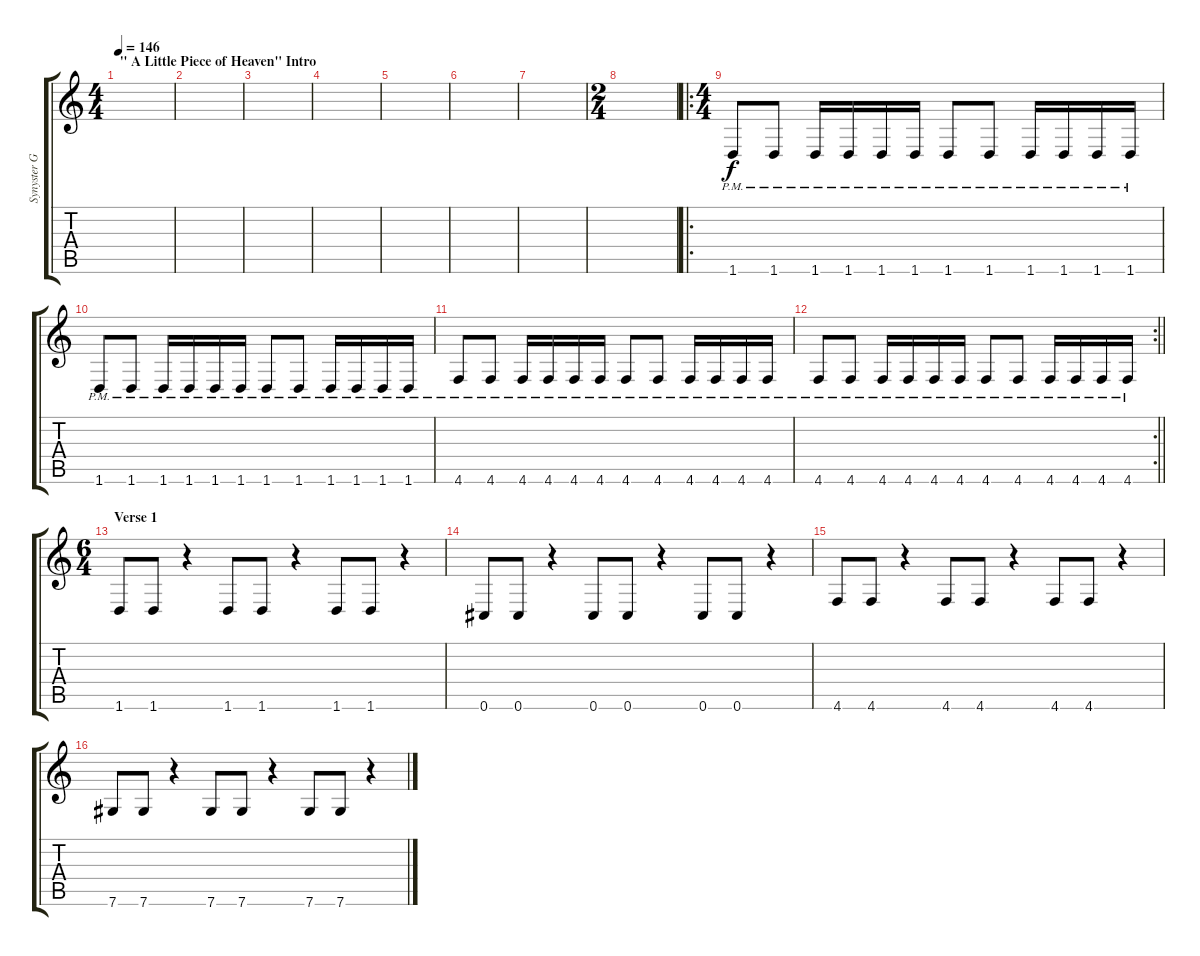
\track ("Synyster Gates | Gtr. 1 - Db" "Synyster G") {instrument distortionguitar}
\staff {score tabs}
\tuning (Eb4 Bb3 Gb3 Db3 Ab2 Db2) {hide}
\ts (4 4)
\section ("" "\" A Little Piece of Heaven\" Intro")
\tempo 146
\clef g2
\ks c
|
|
|
|
|
|
|
\ts (2 4)
|
\ro
\ts (4 4)
1.6{pm}.8 1.6{pm}.8 1.6{pm}.16 1.6{pm}.16 1.6{pm}.16 1.6{pm}.16 1.6{pm}.8 1.6{pm}.8 1.6{pm}.16 1.6{pm}.16 1.6{pm}.16 1.6{pm}.16 |
1.6{pm}.8 1.6{pm}.8 1.6{pm}.16 1.6{pm}.16 1.6{pm}.16 1.6{pm}.16 1.6{pm}.8 1.6{pm}.8 1.6{pm}.16 1.6{pm}.16 1.6{pm}.16 1.6{pm}.16 |
4.6{pm}.8 4.6{pm}.8 4.6{pm}.16 4.6{pm}.16 4.6{pm}.16 4.6{pm}.16 4.6{pm}.8 4.6{pm}.8 4.6{pm}.16 4.6{pm}.16 4.6{pm}.16 4.6{pm}.16 |
\rc 2
\barLineRight lightlight
4.6{pm}.8 4.6{pm}.8 4.6{pm}.16 4.6{pm}.16 4.6{pm}.16 4.6{pm}.16 4.6{pm}.8 4.6{pm}.8 4.6{pm}.16 4.6{pm}.16 4.6{pm}.16 4.6{pm}.16 |
\ts (6 4)
\section ("" "Verse 1")
1.6.8 1.6.8 r.4 1.6.8 1.6.8 r.4 1.6.8 1.6.8 r.4 |
0.6.8 0.6.8 r.4 0.6.8 0.6.8 r.4 0.6.8 0.6.8 r.4 |
4.6.8 4.6.8 r.4 4.6.8 4.6.8 r.4 4.6.8 4.6.8 r.4 |
7.6.8 7.6.8 r.4 7.6.8 7.6.8 r.4 7.6.8 7.6.8 r.4
